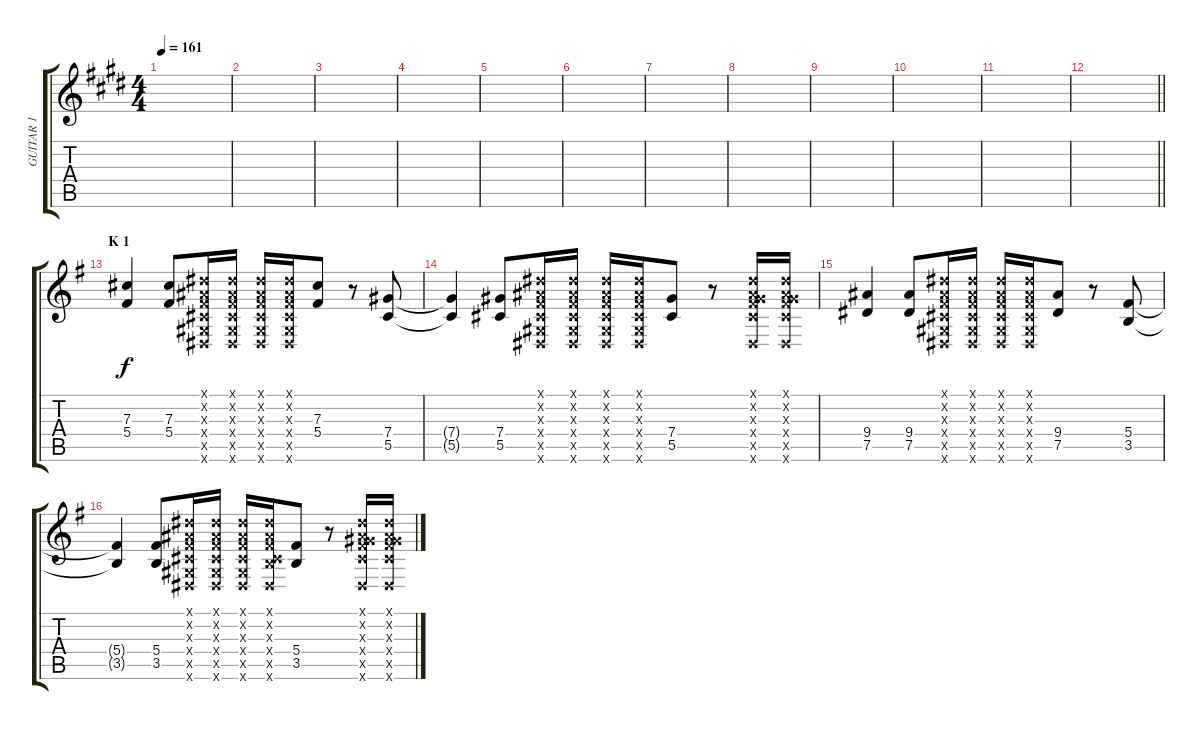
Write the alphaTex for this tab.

\track ("GUITAR 1" "GUITAR 1") {instrument distortionguitar}
\staff {score tabs}
\tuning (Eb4 Bb3 Gb3 Db3 Ab2 Eb2) {hide}
\ts (4 4)
\tempo 161
\clef g2
\ks e
|
|
|
|
|
|
|
|
|
|
|
\barLineRight lightlight
|
\section ("" "K 1")
\ks g
(7.3 5.4).4{volume 10 balance 13 instrument distortionguitar} (7.3 5.4).8 (0.1{x} 0.2{x} 0.3{x} 0.4{x} 0.5{x} 0.6{x}).16 (0.1{x} 0.2{x} 0.3{x} 0.4{x} 0.5{x} 0.6{x}).16 (0.1{x} 0.2{x} 0.3{x} 0.4{x} 0.5{x} 0.6{x}).16 (0.1{x} 0.2{x} 0.3{x} 0.4{x} 0.5{x} 0.6{x}).16 (7.3 5.4).8 r.8 (7.4 5.5).8 |
(7.4{t} 5.5{t}).4 (7.4 5.5).8 (0.1{x} 0.2{x} 0.3{x} 0.4{x} 0.5{x} 0.6{x}).16 (0.1{x} 0.2{x} 0.3{x} 0.4{x} 0.5{x} 0.6{x}).16 (0.1{x} 0.2{x} 0.3{x} 0.4{x} 0.5{x} 0.6{x}).16 (0.1{x} 0.2{x} 0.3{x} 0.4{x} 0.5{x} 0.6{x}).16 (7.4 5.5).8 r.8 (0.1{x} 0.2{x} 0.3{x} 7.4{x} 5.5{x} 0.6{x}).16 (0.1{x} 0.2{x} 0.3{x} 7.4{x} 5.5{x} 0.6{x}).16 |
(9.4 7.5).4 (9.4 7.5).8 (0.1{x} 0.2{x} 0.3{x} 0.4{x} 0.5{x} 0.6{x}).16 (0.1{x} 0.2{x} 0.3{x} 0.4{x} 0.5{x} 0.6{x}).16 (0.1{x} 0.2{x} 0.3{x} 0.4{x} 0.5{x} 0.6{x}).16 (0.1{x} 0.2{x} 0.3{x} 0.4{x} 0.5{x} 0.6{x}).16 (9.4 7.5).8 r.8 (5.4 3.5).8 |
(5.4{t} 3.5{t}).4 (5.4 3.5).8 (0.1{x} 0.2{x} 0.3{x} 0.4{x} 0.5{x} 0.6{x}).16 (0.1{x} 0.2{x} 0.3{x} 0.4{x} 0.5{x} 0.6{x}).16 (0.1{x} 0.2{x} 0.3{x} 0.4{x} 0.5{x} 0.6{x}).16 (0.1{x} 0.2{x} 0.3{x} 0.4{x} 3.5{x} 0.6{x}).16 (5.4 3.5).8 r.8 (0.1{x} 0.2{x} 0.3{x} 7.4{x} 5.5{x} 0.6{x}).16 (0.1{x} 0.2{x} 0.3{x} 7.4{x} 5.5{x} 0.6{x}).16
